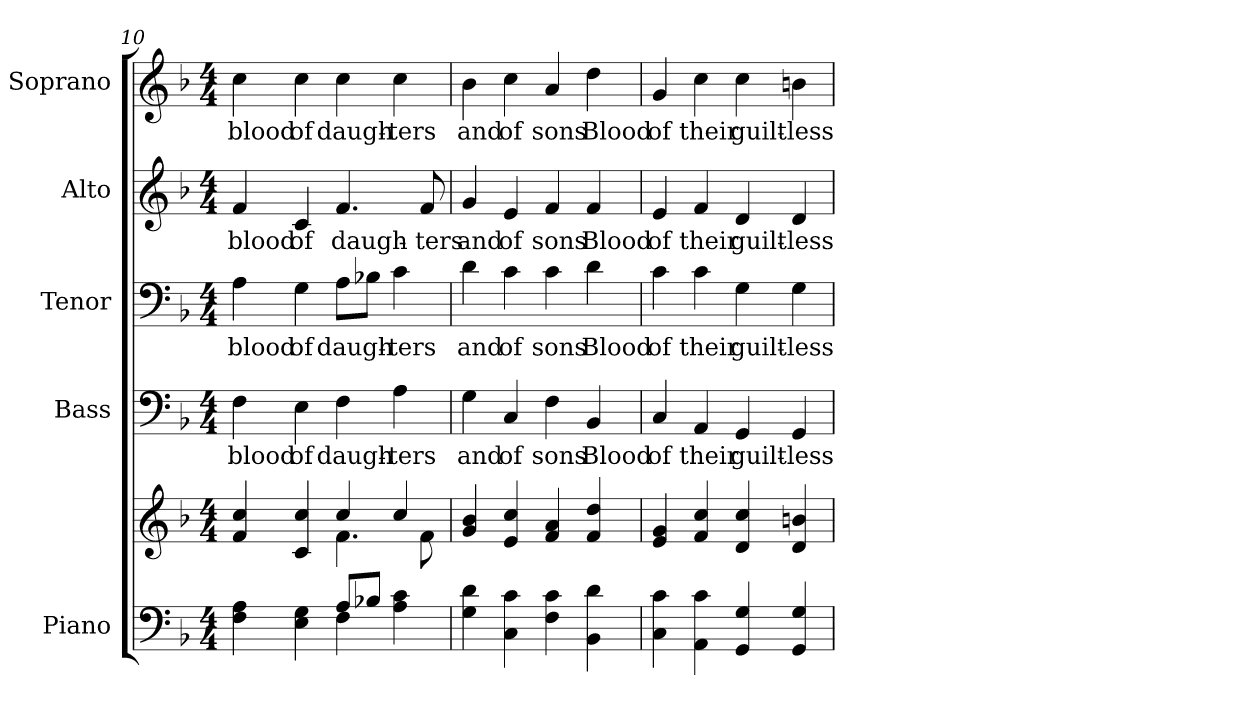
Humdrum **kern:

**kern	**kern	**kern	**text	**kern	**text	**kern	**text	**kern	**text
*part5	*part5	*part4	*part4	*part3	*part3	*part2	*part2	*part1	*part1
*staff6	*staff5	*staff4	*staff4	*staff3	*staff3	*staff2	*staff2	*staff1	*staff1
*I"Piano	*	*I"Bass	*	*I"Tenor	*	*I"Alto	*	*I"Soprano	*
*I'Pno.	*	*I'B.	*	*I'T.	*	*I'A.	*	*I'S.	*
!!LO:PB:g=z
*clefF4	*clefG2	*clefF4	*	*clefF4	*	*clefG2	*	*clefG2	*
*k[b-]	*k[b-]	*k[b-]	*	*k[b-]	*	*k[b-]	*	*k[b-]	*
*F:	*F:	*F:	*	*F:	*	*F:	*	*F:	*
*M4/4	*M4/4	*M4/4	*	*M4/4	*	*M4/4	*	*M4/4	*
=10	=10	=10	=10	=10	=10	=10	=10	=10	=10
*^	*^	*	*	*	*	*	*	*	*
!	!	!	!	!	!LO:LY:b:color=#000000	!	!	!	!	!	!
!	!	!	!	!	!	!	!LO:LY:b:color=#000000	!	!	!	!
!	!	!	!	!	!	!	!	!	!LO:LY:b:color=#000000	!	!
!	!	!	!	!	!	!	!	!	!	!	!LO:LY:b:color=#000000
4Fi\ 4Ai	2ryy	4fi/ 4cci	2ryy	4Fi\	blood	4Ai\	blood	4fi/	blood	4cci\	blood
!	!	!	!	!	!LO:LY:b:color=#000000	!	!	!	!	!	!
!	!	!	!	!	!	!	!LO:LY:b:color=#000000	!	!	!	!
!	!	!	!	!	!	!	!	!	!LO:LY:b:color=#000000	!	!
!	!	!	!	!	!	!	!	!	!	!	!LO:LY:b:color=#000000
4Ei\ 4Gi	.	4ci/ 4cci	.	4Ei\	of	4Gi\	of	4ci/	of	4cci\	of
!	!	!	!	!	!LO:LY:b:color=#000000	!	!	!	!	!	!
!	!	!	!	!	!	!	!LO:LY:b:color=#000000	!	!	!	!
!	!	!	!	!	!	!	!	!	!LO:LY:b:color=#000000	!	!
!	!	!	!	!	!	!	!	!	!	!	!LO:LY:b:color=#000000
8Ai/L	4Fi\	4cci/	4.fi\	4Fi\	daugh-	8Ai\L	daugh-	4.fi/	daugh-	4cci\	daugh-
8B-Xi/J	.	.	.	.	.	8B-Xi\J	.	.	.	.	.
!	!	!	!	!	!LO:LY:b:color=#000000	!	!	!	!	!	!
!	!	!	!	!	!	!	!LO:LY:b:color=#000000	!	!	!	!
!	!	!	!	!	!	!	!	!	!	!	!LO:LY:b:color=#000000
4Ai\ 4ci	4ryy	4cci/	.	4Ai\	-ters	4ci\	-ters	.	.	4cci\	-ters
!	!	!	!	!	!	!	!	!	!LO:LY:b:color=#000000	!	!
.	.	.	8fi\	.	.	.	.	8fi/	-ters	.	.
*v	*v	*	*	*	*	*	*	*	*	*	*
*	*v	*v	*	*	*	*	*	*	*	*
=11	=11	=11	=11	=11	=11	=11	=11	=11	=11
*	*^	*	*	*	*	*	*	*	*
!	!	!	!	!LO:LY:b:color=#000000	!	!	!	!	!	!
*	*v	*v	*	*	*	*	*	*	*	*
*	*^	*	*	*	*	*	*	*	*
!	!	!	!	!	!	!LO:LY:b:color=#000000	!	!	!	!
*	*v	*v	*	*	*	*	*	*	*	*
*	*^	*	*	*	*	*	*	*	*
!	!	!	!	!	!	!	!	!LO:LY:b:color=#000000	!	!
*	*v	*v	*	*	*	*	*	*	*	*
*	*^	*	*	*	*	*	*	*	*
!	!	!	!	!	!	!	!	!	!	!LO:LY:b:color=#000000
*	*v	*v	*	*	*	*	*	*	*	*
4Gi\ 4di	4gi/ 4b-i	4Gi\	and	4di\	and	4gi/	and	4b-i\	and
!	!	!	!LO:LY:b:color=#000000	!	!	!	!	!	!
!	!	!	!	!	!LO:LY:b:color=#000000	!	!	!	!
!	!	!	!	!	!	!	!LO:LY:b:color=#000000	!	!
!	!	!	!	!	!	!	!	!	!LO:LY:b:color=#000000
4Ci\ 4ci	4ei/ 4cci	4Ci/	of	4ci\	of	4ei/	of	4cci\	of
!	!	!	!LO:LY:b:color=#000000	!	!	!	!	!	!
!	!	!	!	!	!LO:LY:b:color=#000000	!	!	!	!
!	!	!	!	!	!	!	!LO:LY:b:color=#000000	!	!
!	!	!	!	!	!	!	!	!	!LO:LY:b:color=#000000
4Fi\ 4ci	4fi/ 4ai	4Fi\	sons	4ci\	sons	4fi/	sons	4ai/	sons
!	!	!	!LO:LY:b:color=#000000	!	!	!	!	!	!
!	!	!	!	!	!LO:LY:b:color=#000000	!	!	!	!
!	!	!	!	!	!	!	!LO:LY:b:color=#000000	!	!
!	!	!	!	!	!	!	!	!	!LO:LY:b:color=#000000
4BB-i\ 4di	4fi/ 4ddi	4BB-i/	Blood	4di\	Blood	4fi/	Blood	4ddi\	Blood
=12	=12	=12	=12	=12	=12	=12	=12	=12	=12
!	!	!	!LO:LY:b:color=#000000	!	!	!	!	!	!
!	!	!	!	!	!LO:LY:b:color=#000000	!	!	!	!
!	!	!	!	!	!	!	!LO:LY:b:color=#000000	!	!
!	!	!	!	!	!	!	!	!	!LO:LY:b:color=#000000
4Ci\ 4ci	4ei/ 4gi	4Ci/	of	4ci\	of	4ei/	of	4gi/	of
!	!	!	!LO:LY:b:color=#000000	!	!	!	!	!	!
!	!	!	!	!	!LO:LY:b:color=#000000	!	!	!	!
!	!	!	!	!	!	!	!LO:LY:b:color=#000000	!	!
!	!	!	!	!	!	!	!	!	!LO:LY:b:color=#000000
4AAi\ 4ci	4fi/ 4cci	4AAi/	their	4ci\	their	4fi/	their	4cci\	their
!	!	!	!LO:LY:b:color=#000000	!	!	!	!	!	!
!	!	!	!	!	!LO:LY:b:color=#000000	!	!	!	!
!	!	!	!	!	!	!	!LO:LY:b:color=#000000	!	!
!	!	!	!	!	!	!	!	!	!LO:LY:b:color=#000000
4GGi/ 4Gi	4di/ 4cci	4GGi/	guilt-	4Gi\	guilt-	4di/	guilt-	4cci\	guilt-
!	!	!	!LO:LY:b:color=#000000	!	!	!	!	!	!
!	!	!	!	!	!LO:LY:b:color=#000000	!	!	!	!
!	!	!	!	!	!	!	!LO:LY:b:color=#000000	!	!
!	!	!	!	!	!	!	!	!	!LO:LY:b:color=#000000
4GGi/ 4Gi	4di/ 4bni	4GGi/	-less	4Gi\	-less	4di/	-less	4bni\	-less
=	=	=	=	=	=	=	=	=	=
*-	*-	*-	*-	*-	*-	*-	*-	*-	*-
